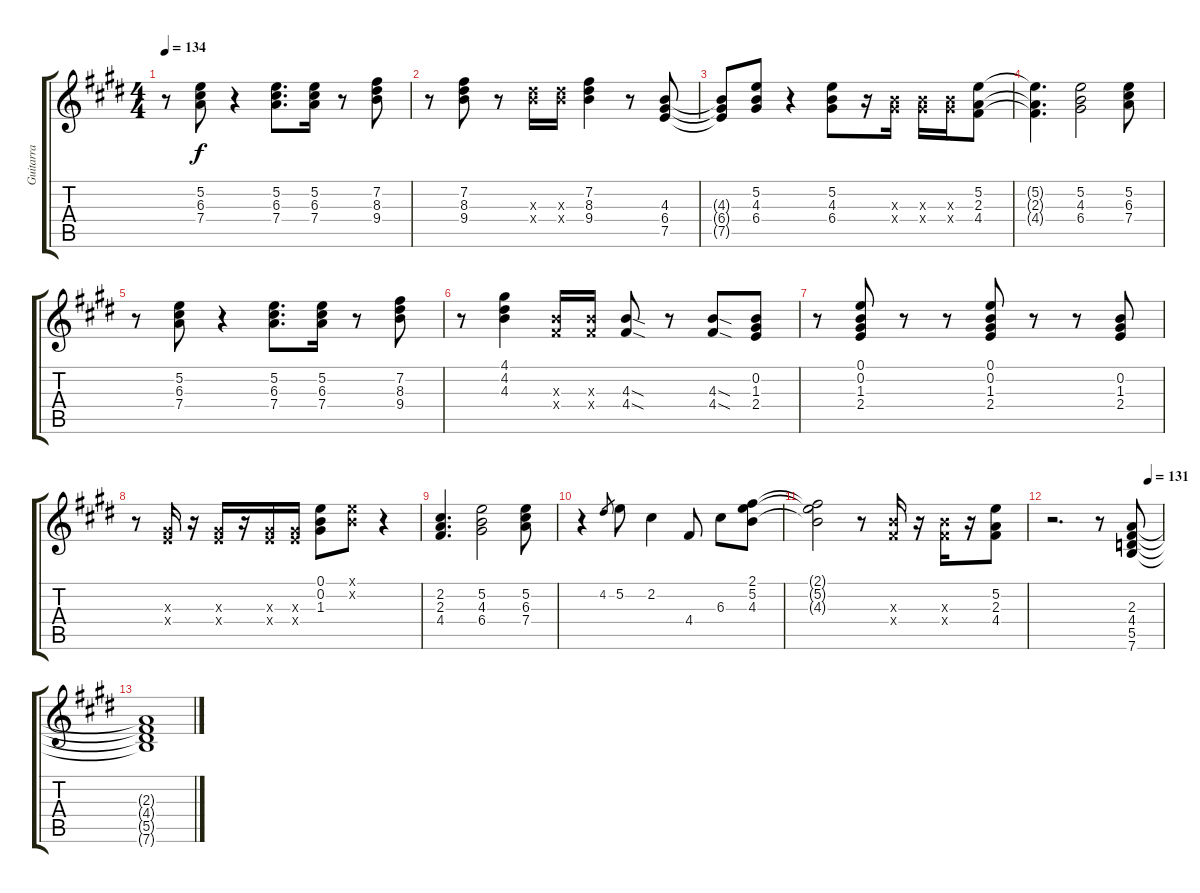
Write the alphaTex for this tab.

\track ("Guitarra" "Guitarra") {instrument electricguitarclean}
\staff {score tabs}
\tuning (E4 B3 G3 D3 A2 E2) {hide}
\ts (4 4)
\tempo 134
\clef g2
\ks e
r.8{dy f} (5.2 6.3 7.4).8 r.4 (5.2 6.3 7.4).8{d} (5.2 6.3 7.4).16 r.8 (7.2 8.3 9.4).8 |
r.8 (7.2 8.3 9.4).8 r.8 (8.3{x} 9.4{x}).16 (8.3{x} 9.4{x}).16 (7.2 8.3 9.4).4 r.8 (4.3 6.4 7.5).8 |
(4.3{t} 6.4{t} 7.5{t}).8 (5.2 4.3 6.4).8 r.4 (5.2 4.3 6.4).8 r.16 (4.3{x} 6.4{x}).16 (4.3{x} 6.4{x}).16 (4.3{x} 6.4{x}).16 (5.2 2.3 4.4).8 |
(5.2{t} 2.3{t} 4.4{t}).4{d} (5.2 4.3 6.4).2 (5.2 6.3 7.4).8 |
r.8 (5.2 6.3 7.4).8 r.4 (5.2 6.3 7.4).8{d} (5.2 6.3 7.4).16 r.8 (7.2 8.3 9.4).8 |
r.8 (4.1 4.2 4.3).4 (4.3{x} 4.4{x}).16 (4.3{x} 4.4{x}).16 (4.3{sod} 4.4{sod}).8 r.8 (4.3{sod} 4.4{sod}).8 (0.2 1.3 2.4).8 |
r.8 (0.1 0.2 1.3 2.4).8 r.8 r.8 (0.1 0.2 1.3 2.4).8 r.8 r.8 (0.2 1.3 2.4).8 |
r.8 (1.3{x} 2.4{x}).16 r.16 (1.3{x} 2.4{x}).16 r.16 (1.3{x} 2.4{x}).16 (1.3{x} 2.4{x}).16 (0.1 0.2 1.3).8 (0.1{x} 0.2{x}).8 r.4 |
(2.2 2.3 4.4).4{d} (5.2 4.3 6.4).2 (5.2 6.3 7.4).8 |
r.4 4.2.8{gr} 5.2.8 2.2.4 4.4.8 6.3.8 (2.1 5.2 4.3).8 |
(2.1{t} 5.2{t} 4.3{t}).2 r.8 (4.3{x} 4.4{x}).16 r.16 (4.3{x} 4.4{x}).16 r.16 (5.2 2.3 4.4).8 |
\tempo (131 0.875)
r.2{d} r.8 (2.3 4.4 5.5 7.6).8 |
(2.3{t} 4.4{t} 5.5{t} 7.6{t}).1
